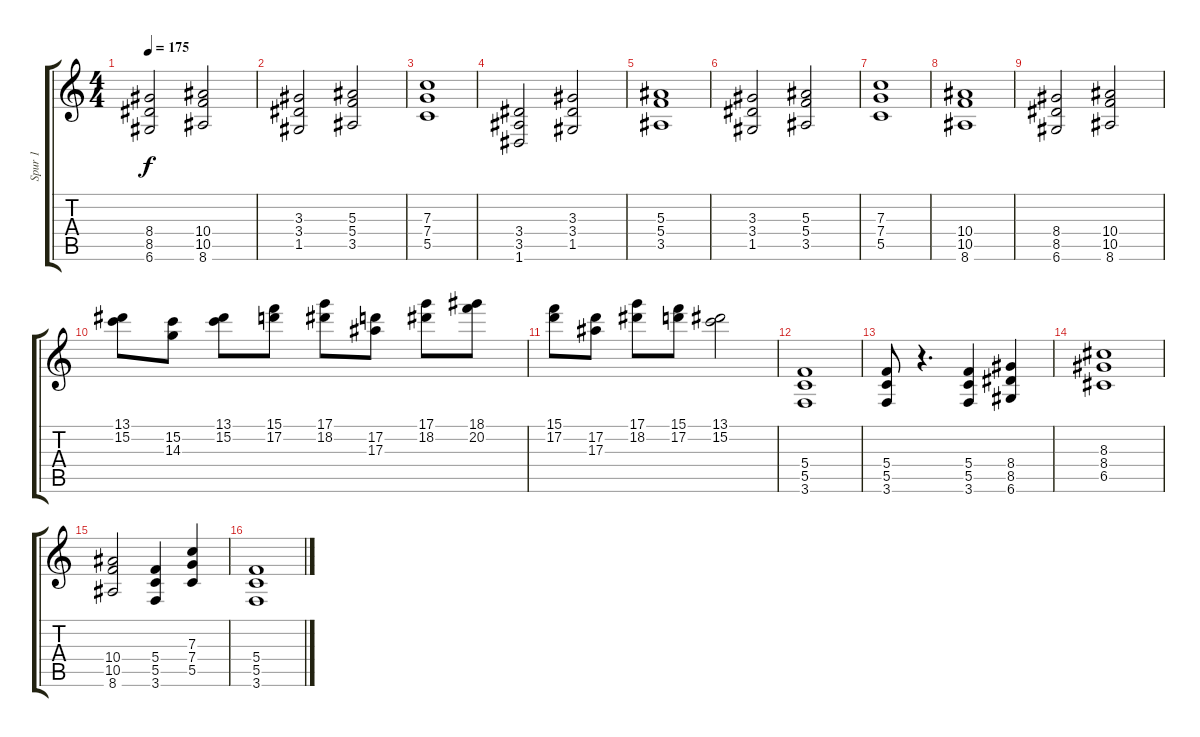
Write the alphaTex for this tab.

\track ("Spur 1" "Spur 1") {instrument distortionguitar}
\staff {score tabs}
\tuning (D4 A3 F3 C3 G2 D2) {hide}
\ts (4 4)
\tempo 175
\clef g2
\ks c
(8.4 8.5 6.6).2{dy f} (10.4 10.5 8.6).2 |
(3.3 3.4 1.5).2 (5.3 5.4 3.5).2 |
(7.3 7.4 5.5).1 |
(3.4 3.5 1.6).2 (3.3 3.4 1.5).2 |
(5.3 5.4 3.5).1 |
(3.3 3.4 1.5).2 (5.3 5.4 3.5).2 |
(7.3 7.4 5.5).1 |
(10.4 10.5 8.6).1 |
(8.4 8.5 6.6).2 (10.4 10.5 8.6).2 |
(13.1 15.2).8 (15.2 14.3).8 (13.1 15.2).8 (15.1 17.2).8 (17.1 18.2).8 (17.2 17.3).8 (17.1 18.2).8 (18.1 20.2).8 |
(15.1 17.2).8 (17.2 17.3).8 (17.1 18.2).8 (15.1 17.2).8 (13.1 15.2).2 |
(5.4 5.5 3.6).1 |
(5.4 5.5 3.6).8 r.4{d} (5.4 5.5 3.6).4 (8.4 8.5 6.6).4 |
(8.3 8.4 6.5).1 |
(10.4 10.5 8.6).2 (5.4 5.5 3.6).4 (7.3 7.4 5.5).4 |
(5.4 5.5 3.6).1
